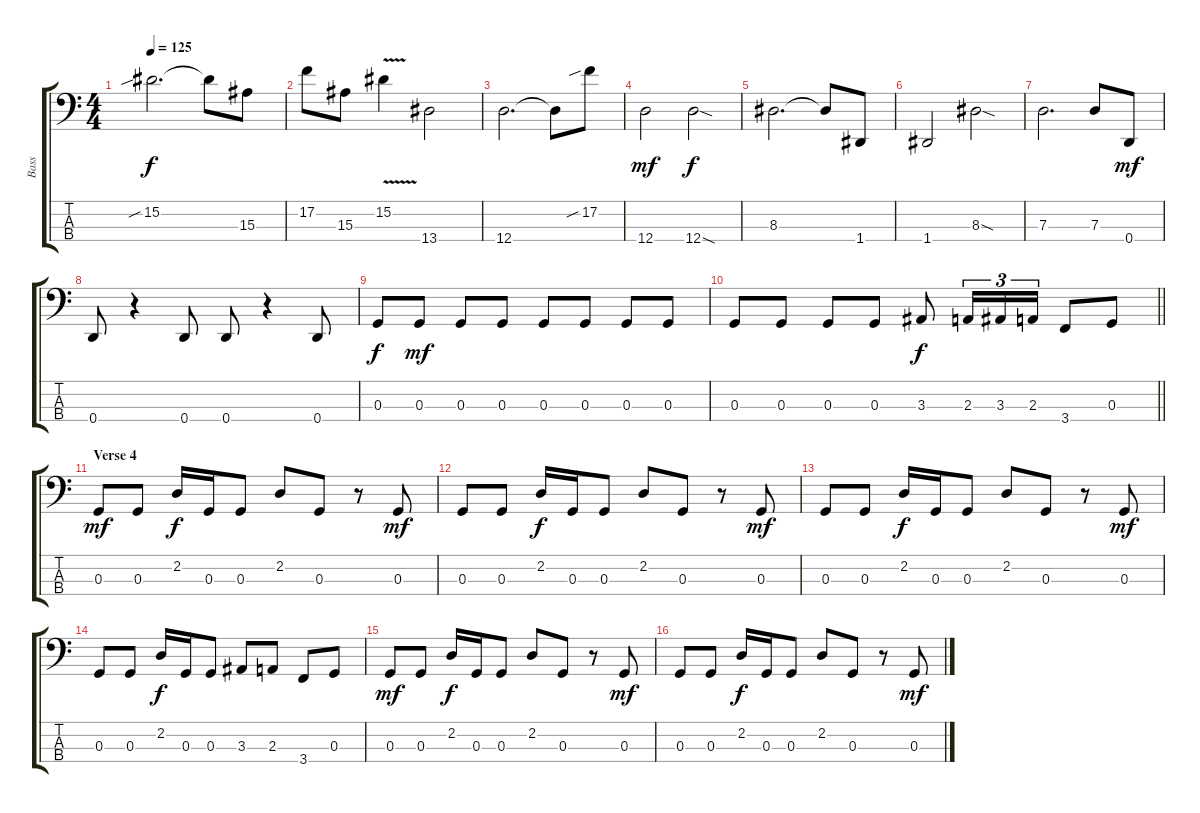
\track ("Bass" "Bass") {instrument fretlessbass}
\staff {score tabs}
\tuning (F2 C2 G1 D1) {hide}
\ts (4 4)
\tempo 125
\clef f4
\ks c
15.2{sib}.2{d dy f} 15.2{t}.8 15.3.8 |
17.2.8 15.3.8 15.2{v}.4 13.4.2 |
12.4.2{d} 12.4{t}.8 17.2{sib}.8 |
12.4.2{dy mf} 12.4{sod}.2{dy f} |
8.3.2{d} 8.3{t}.8 1.4.8 |
1.4.2 8.3{sod}.2 |
7.3.2{d} 7.3.8 0.4.8{dy mf} |
0.4.8 r.4 0.4.8 0.4.8 r.4 0.4.8 |
0.3.8{dy f} 0.3.8{dy mf} 0.3.8 0.3.8 0.3.8 0.3.8 0.3.8 0.3.8 |
\barLineRight lightlight
0.3.8 0.3.8 0.3.8 0.3.8 3.3.8{dy f} 2.3.16{tu (3 2)} 3.3.16{tu (3 2)} 2.3.16{tu (3 2)} 3.4.8 0.3.8 |
\section ("" "Verse 4")
0.3.8{dy mf} 0.3.8 2.2.16{dy f} 0.3.16 0.3.8 2.2.8 0.3.8 r.8 0.3.8{dy mf} |
0.3.8 0.3.8 2.2.16{dy f} 0.3.16 0.3.8 2.2.8 0.3.8 r.8 0.3.8{dy mf} |
0.3.8 0.3.8 2.2.16{dy f} 0.3.16 0.3.8 2.2.8 0.3.8 r.8 0.3.8{dy mf} |
0.3.8 0.3.8 2.2.16{dy f} 0.3.16 0.3.8 3.3.8 2.3.8 3.4.8 0.3.8 |
0.3.8{dy mf} 0.3.8 2.2.16{dy f} 0.3.16 0.3.8 2.2.8 0.3.8 r.8 0.3.8{dy mf} |
0.3.8 0.3.8 2.2.16{dy f} 0.3.16 0.3.8 2.2.8 0.3.8 r.8 0.3.8{dy mf}
